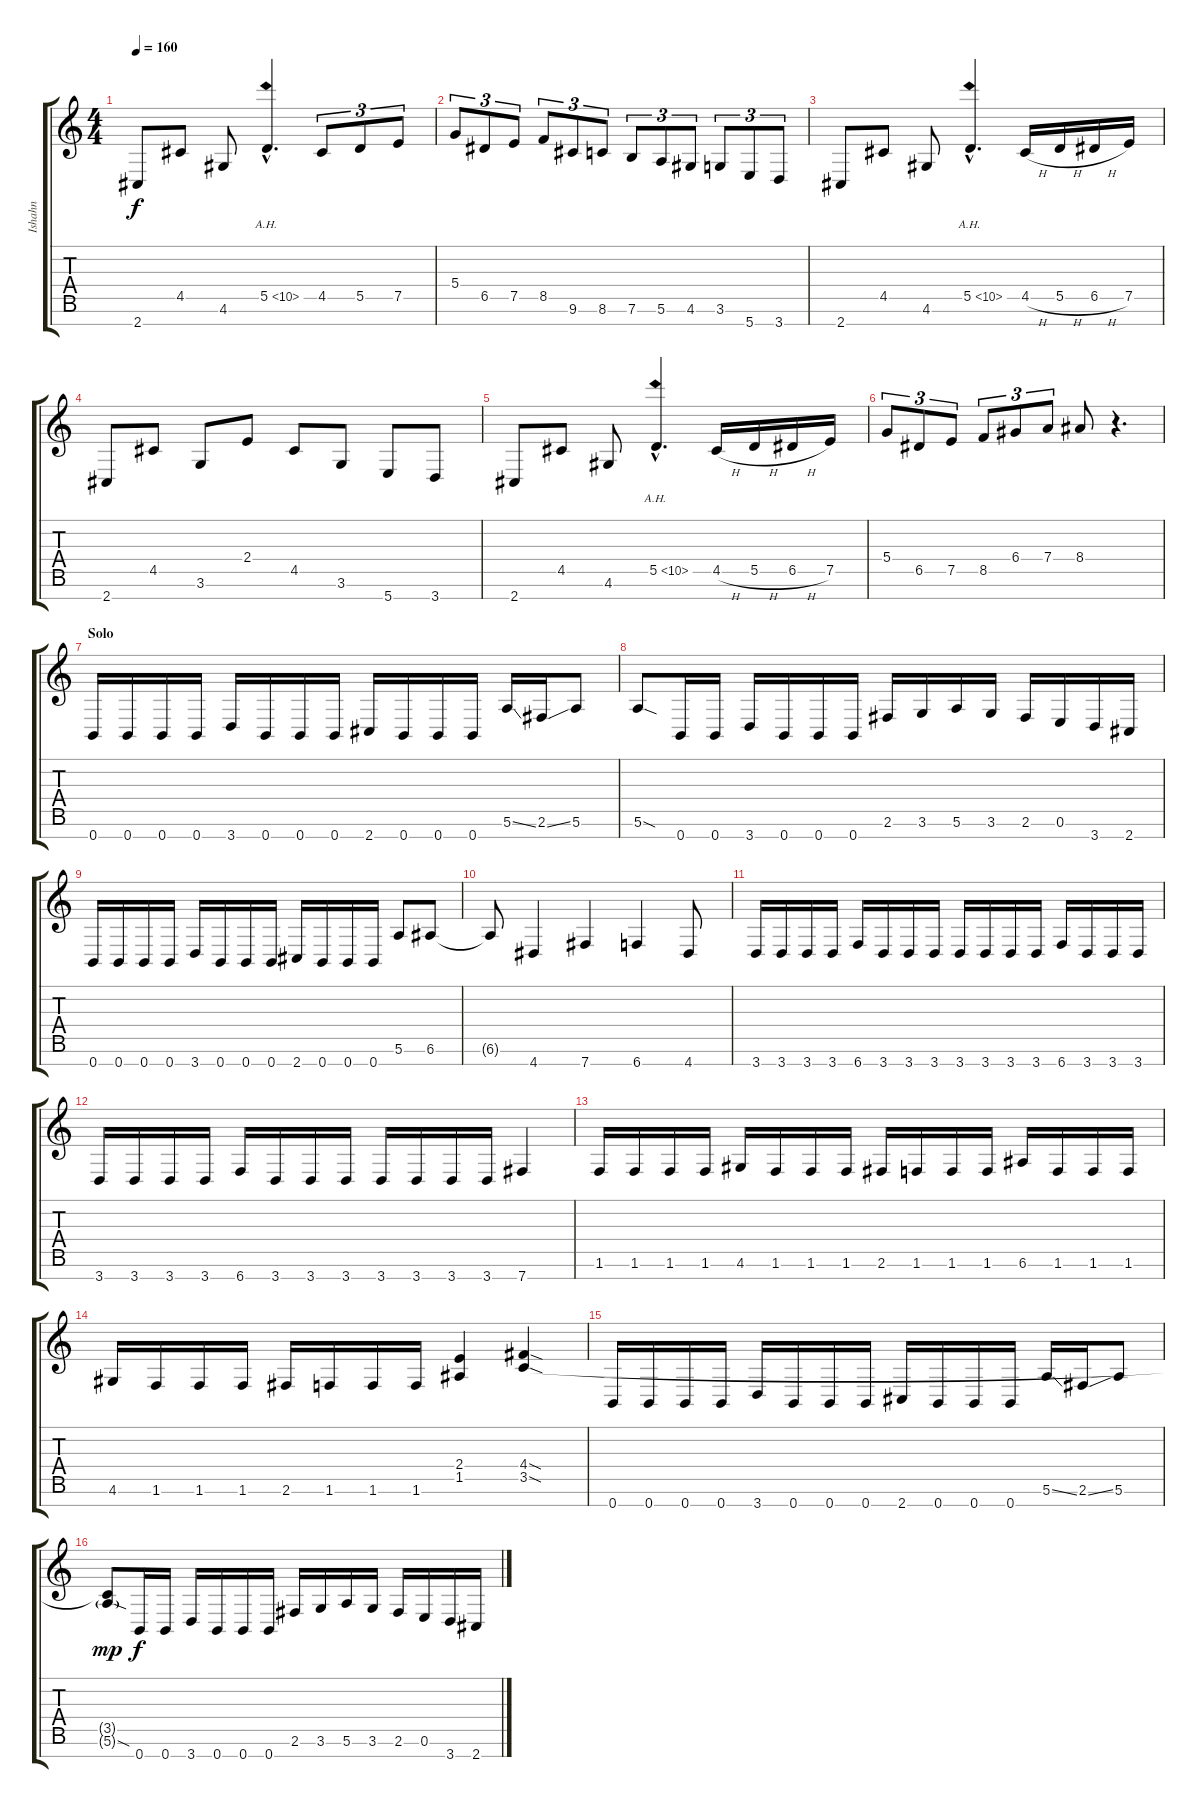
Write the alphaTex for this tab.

\track ("Ishahn" "Ishahn") {instrument distortionguitar}
\staff {score tabs}
\tuning (E4 B3 G3 D3 A2 E2 B1) {hide}
\ts (4 4)
\tempo 160
\clef g2
\ks c
2.7.8{dy f} 4.5.8 4.6.8 5.5{ah 5 hac}.4{d} 4.5.8{tu (3 2)} 5.5.8{tu (3 2)} 7.5.8{tu (3 2)} |
5.4.8{tu (3 2)} 6.5.8{tu (3 2)} 7.5.8{tu (3 2)} 8.5.8{tu (3 2)} 9.6.8{tu (3 2)} 8.6.8{tu (3 2)} 7.6.8{tu (3 2)} 5.6.8{tu (3 2)} 4.6.8{tu (3 2)} 3.6.8{tu (3 2)} 5.7.8{tu (3 2)} 3.7.8{tu (3 2)} |
2.7.8 4.5.8 4.6.8 5.5{ah 5 hac}.4{d} 4.5{h}.16 5.5{h}.16 6.5{h}.16 7.5.16 |
2.7.8 4.5.8 3.6.8 2.4.8 4.5.8 3.6.8 5.7.8 3.7.8 |
2.7.8 4.5.8 4.6.8 5.5{ah 5 hac}.4{d} 4.5{h}.16 5.5{h}.16 6.5{h}.16 7.5.16 |
5.4.8{tu (3 2)} 6.5.8{tu (3 2)} 7.5.8{tu (3 2)} 8.5.8{tu (3 2)} 6.4.8{tu (3 2)} 7.4.8{tu (3 2)} 8.4.8 r.4{d} |
\section ("" "Solo")
0.7.16 0.7.16 0.7.16 0.7.16 3.7.16 0.7.16 0.7.16 0.7.16 2.7.16 0.7.16 0.7.16 0.7.16 5.6{ss}.16 2.6{ss}.16 5.6.8 |
5.6{sod}.8 0.7.16 0.7.16 3.7.16 0.7.16 0.7.16 0.7.16 2.6.16 3.6.16 5.6.16 3.6.16 2.6.16 0.6.16 3.7.16 2.7.16 |
0.7.16 0.7.16 0.7.16 0.7.16 3.7.16 0.7.16 0.7.16 0.7.16 2.7.16 0.7.16 0.7.16 0.7.16 5.6.8 6.6.8 |
6.6{t}.8 4.7.4 7.7.4 6.7.4 4.7.8 |
3.7.16 3.7.16 3.7.16 3.7.16 6.7.16 3.7.16 3.7.16 3.7.16 3.7.16 3.7.16 3.7.16 3.7.16 6.7.16 3.7.16 3.7.16 3.7.16 |
3.7.16 3.7.16 3.7.16 3.7.16 6.7.16 3.7.16 3.7.16 3.7.16 3.7.16 3.7.16 3.7.16 3.7.16 7.7.4 |
1.6.16 1.6.16 1.6.16 1.6.16 4.6.16 1.6.16 1.6.16 1.6.16 2.6.16 1.6.16 1.6.16 1.6.16 6.6.16 1.6.16 1.6.16 1.6.16 |
4.6.16 1.6.16 1.6.16 1.6.16 2.6.16 1.6.16 1.6.16 1.6.16 (2.4 1.5).4 (4.4{sod} 3.5{sod}).4 |
0.7.16 0.7.16 0.7.16 0.7.16 3.7.16 0.7.16 0.7.16 0.7.16 2.7.16 0.7.16 0.7.16 0.7.16 5.6{ss}.16 2.6{ss}.16 5.6.8 |
(3.5{t} 5.6{sod g}).8{dy mp} 0.7.16{dy f} 0.7.16 3.7.16 0.7.16 0.7.16 0.7.16 2.6.16 3.6.16 5.6.16 3.6.16 2.6.16 0.6.16 3.7.16 2.7.16
